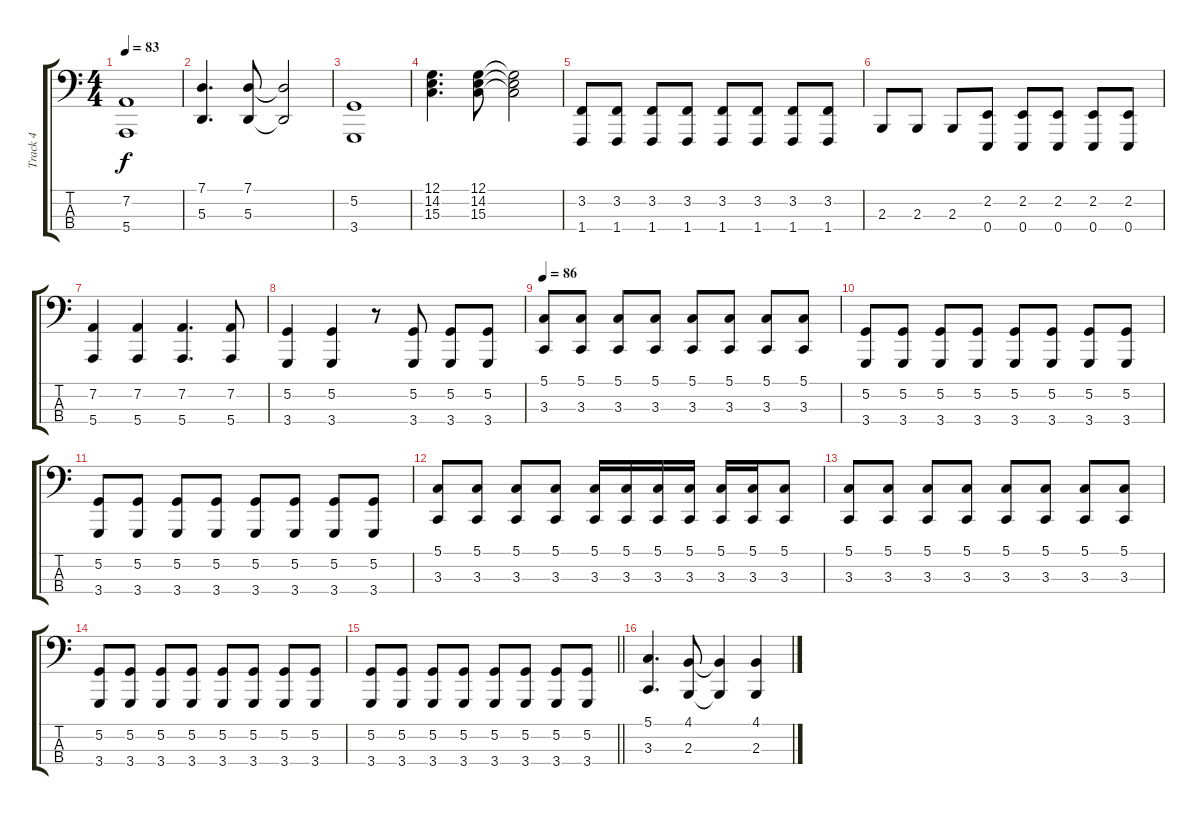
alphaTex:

\track ("Track 4" "Track 4") {instrument acousticgrandpiano}
\staff {score tabs}
\tuning (G2 D2 A1 E1) {hide}
\ts (4 4)
\tempo 83
\clef f4
\ks c
(7.2 5.4).1{dy f} |
(7.1 5.3).4{d} (7.1 5.3).8 (7.1{t} 5.3{t}).2 |
(5.2 3.4).1 |
(12.1 14.2 15.3).4{d} (12.1 14.2 15.3).8 (12.1{t} 14.2{t} 15.3{t}).2 |
(3.2 1.4).8 (3.2 1.4).8 (3.2 1.4).8 (3.2 1.4).8 (3.2 1.4).8 (3.2 1.4).8 (3.2 1.4).8 (3.2 1.4).8 |
2.3.8 2.3.8 2.3.8 (2.2 0.4).8 (2.2 0.4).8 (2.2 0.4).8 (2.2 0.4).8 (2.2 0.4).8 |
(7.2 5.4).4 (7.2 5.4).4 (7.2 5.4).4{d} (7.2 5.4).8 |
(5.2 3.4).4 (5.2 3.4).4 r.8 (5.2 3.4).8 (5.2 3.4).8 (5.2 3.4).8 |
\tempo 86
(5.1 3.3).8 (5.1 3.3).8 (5.1 3.3).8 (5.1 3.3).8 (5.1 3.3).8 (5.1 3.3).8 (5.1 3.3).8 (5.1 3.3).8 |
(5.2 3.4).8 (5.2 3.4).8 (5.2 3.4).8 (5.2 3.4).8 (5.2 3.4).8 (5.2 3.4).8 (5.2 3.4).8 (5.2 3.4).8 |
(5.2 3.4).8 (5.2 3.4).8 (5.2 3.4).8 (5.2 3.4).8 (5.2 3.4).8 (5.2 3.4).8 (5.2 3.4).8 (5.2 3.4).8 |
(5.1 3.3).8 (5.1 3.3).8 (5.1 3.3).8 (5.1 3.3).8 (5.1 3.3).16 (5.1 3.3).16 (5.1 3.3).16 (5.1 3.3).16 (5.1 3.3).16 (5.1 3.3).16 (5.1 3.3).8 |
(5.1 3.3).8 (5.1 3.3).8 (5.1 3.3).8 (5.1 3.3).8 (5.1 3.3).8 (5.1 3.3).8 (5.1 3.3).8 (5.1 3.3).8 |
(5.2 3.4).8 (5.2 3.4).8 (5.2 3.4).8 (5.2 3.4).8 (5.2 3.4).8 (5.2 3.4).8 (5.2 3.4).8 (5.2 3.4).8 |
\barLineRight lightlight
(5.2 3.4).8 (5.2 3.4).8 (5.2 3.4).8 (5.2 3.4).8 (5.2 3.4).8 (5.2 3.4).8 (5.2 3.4).8 (5.2 3.4).8 |
(5.1 3.3).4{d} (4.1 2.3).8 (4.1{t} 2.3{t}).4 (4.1 2.3).4
